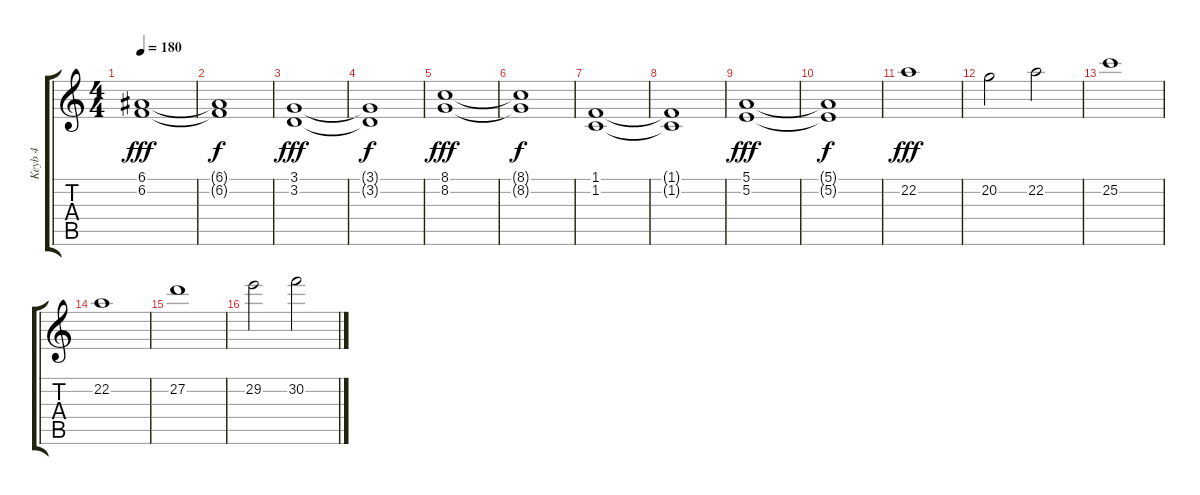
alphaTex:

\track ("Keyb 4" "Keyb 4") {instrument stringensemble1}
\staff {score tabs}
\tuning (E4 B3 G3 D3 A2 E2) {hide}
\ts (4 4)
\tempo 180
\clef g2
\ks c
(6.1 6.2).1{dy fff} |
(6.1{t} 6.2{t}).1{dy f} |
(3.1 3.2).1{dy fff} |
(3.1{t} 3.2{t}).1{dy f} |
(8.1 8.2).1{dy fff} |
(8.1{t} 8.2{t}).1{dy f} |
(1.1 1.2).1 |
(1.1{t} 1.2{t}).1 |
(5.1 5.2).1{dy fff} |
(5.1{t} 5.2{t}).1{dy f} |
22.2.1{dy fff} |
20.2.2 22.2.2 |
25.2.1 |
22.2.1 |
27.2.1 |
29.2.2 30.2.2
